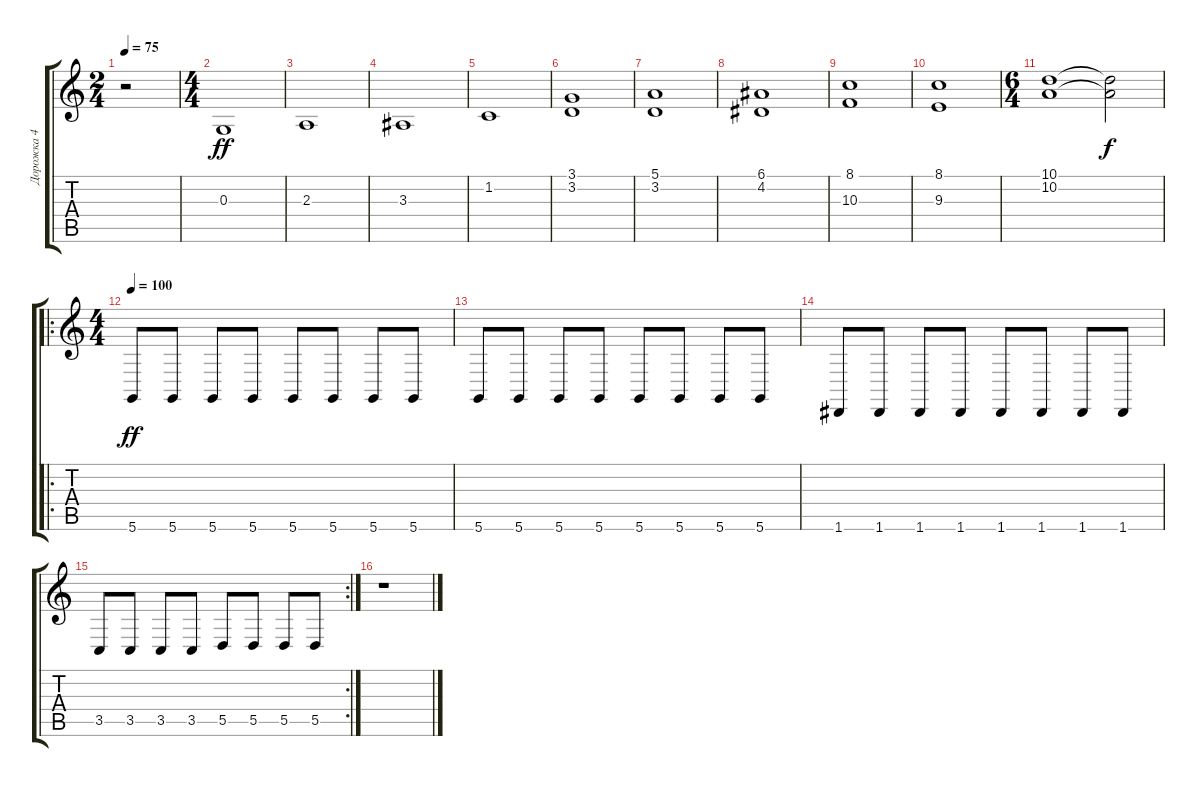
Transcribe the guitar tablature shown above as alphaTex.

\track ("Дорожка 4" "Дорожка 4") {instrument cello}
\staff {score tabs}
\tuning (E4 B3 G3 D3 A2 D2) {hide}
\ts (2 4)
\tempo 75
\clef g2
\ks c
r.2{dy ff instrument cello} |
\ts (4 4)
0.3.1{balance 8} |
2.3.1 |
3.3.1 |
1.2.1 |
(3.1 3.2).1 |
(5.1 3.2).1 |
(6.1 4.2).1 |
(8.1 10.3).1 |
(8.1 9.3).1 |
\ts (6 4)
(10.1 10.2).1 (10.1{t} 10.2{t}).2{dy f} |
\ro
\ts (4 4)
\tempo 100
5.6.8{dy ff} 5.6.8 5.6.8 5.6.8 5.6.8 5.6.8 5.6.8 5.6.8 |
5.6.8 5.6.8 5.6.8 5.6.8 5.6.8 5.6.8 5.6.8 5.6.8 |
1.6.8 1.6.8 1.6.8 1.6.8 1.6.8 1.6.8 1.6.8 1.6.8 |
\rc 2
3.5.8 3.5.8 3.5.8 3.5.8 5.5.8 5.5.8 5.5.8 5.5.8 |
r.1
